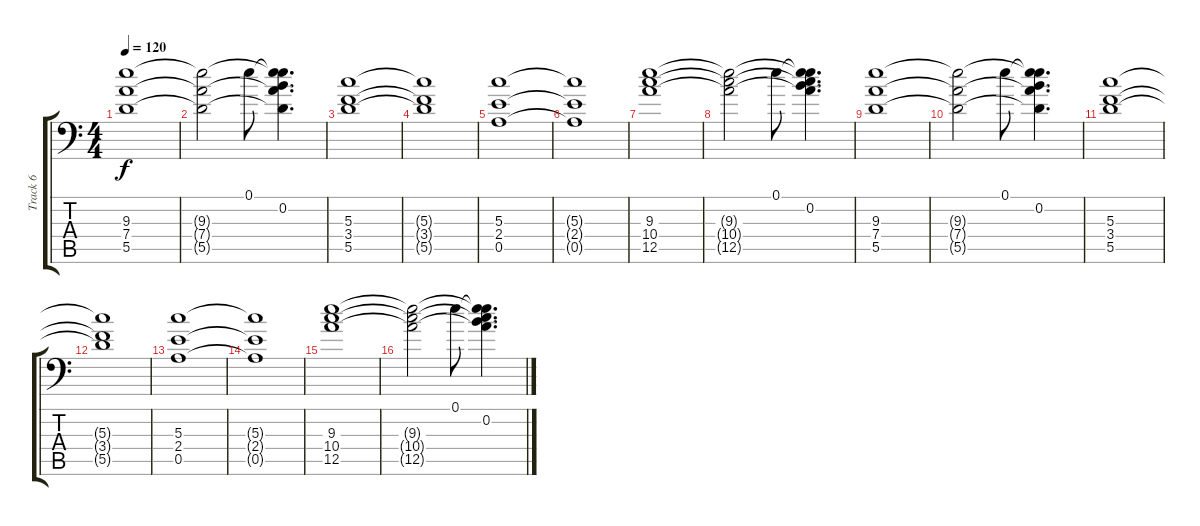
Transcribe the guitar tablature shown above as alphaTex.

\track ("Track 6" "Track 6") {instrument electricguitarjazz}
\staff {score tabs}
\tuning (E4 B3 G3 D3 A2 A1) {hide}
\ts (4 4)
\tempo 120
\clef f4
\ks c
(9.3 7.4 5.5).1{dy f} |
(9.3{t} 7.4{t} 5.5{t}).2 0.1.8 (0.1{t} 0.2 9.3{t} 7.4{t} 5.5{t}).4{d} |
(5.3 3.4 5.5).1 |
(5.3{t} 3.4{t} 5.5{t}).1 |
(5.3 2.4 0.5).1 |
(5.3{t} 2.4{t} 0.5{t}).1 |
(9.3 10.4 12.5).1 |
(9.3{t} 10.4{t} 12.5{t}).2 0.1.8 (0.1{t} 0.2 9.3{t} 10.4{t} 12.5{t}).4{d} |
(9.3 7.4 5.5).1 |
(9.3{t} 7.4{t} 5.5{t}).2 0.1.8 (0.1{t} 0.2 9.3{t} 7.4{t} 5.5{t}).4{d} |
(5.3 3.4 5.5).1 |
(5.3{t} 3.4{t} 5.5{t}).1 |
(5.3 2.4 0.5).1 |
(5.3{t} 2.4{t} 0.5{t}).1 |
(9.3 10.4 12.5).1 |
(9.3{t} 10.4{t} 12.5{t}).2 0.1.8 (0.1{t} 0.2 9.3{t} 10.4{t} 12.5{t}).4{d}
